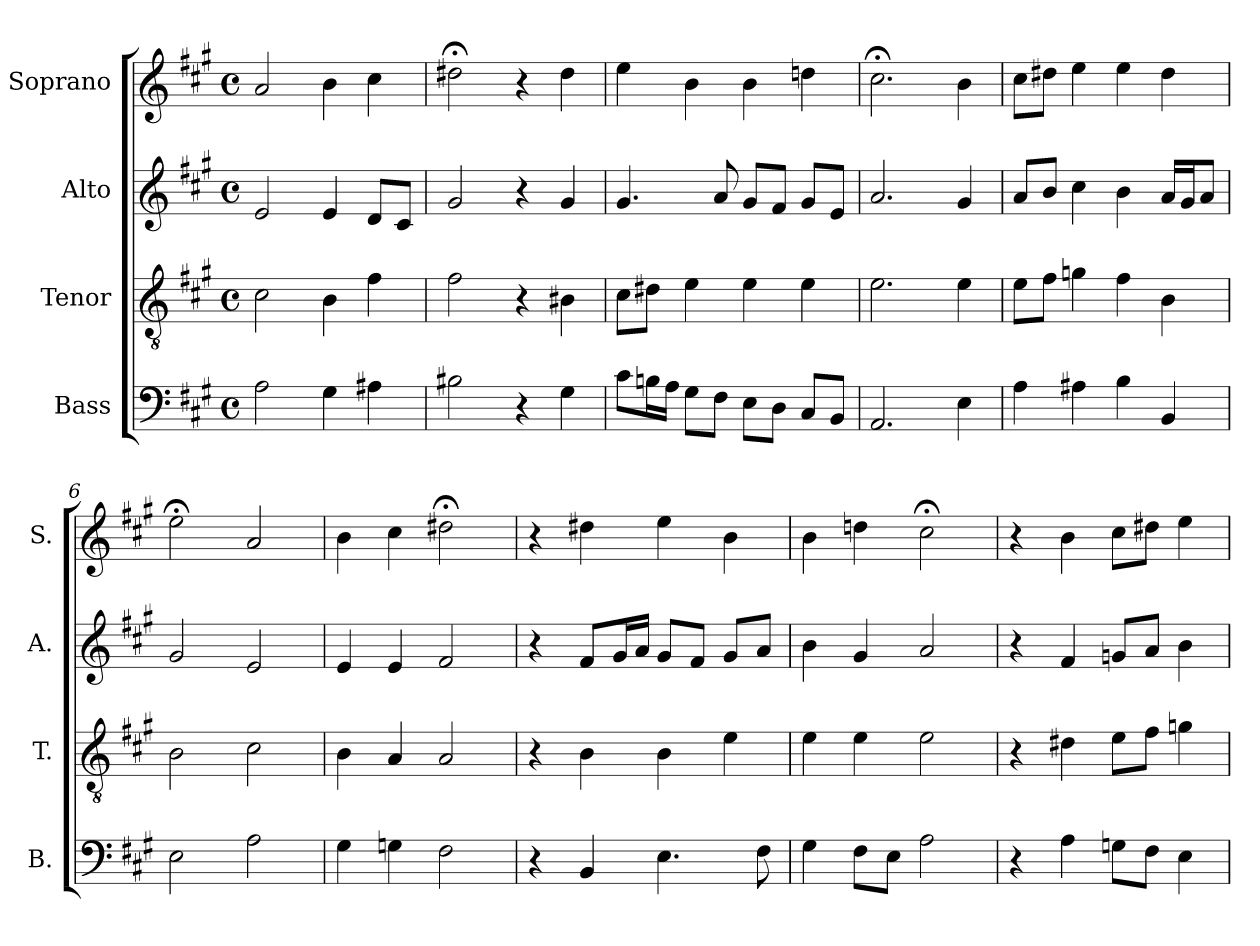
**kern	**kern	**kern	**kern
*part4	*part3	*part2	*part1
*staff4	*staff3	*staff2	*staff1
*I"Bass	*I"Tenor	*I"Alto	*I"Soprano
*I'B.	*I'T.	*I'A.	*I'S.
*clefF4	*clefGv2	*clefG2	*clefG2
*k[f#c#g#]	*k[f#c#g#]	*k[f#c#g#]	*k[f#c#g#]
*A:	*A:	*A:	*A:
*M4/4	*M4/4	*M4/4	*M4/4
*met(c)	*met(c)	*met(c)	*met(c)
=1	=1	=1	=1
2A\	2c#\	2e/	2a/
4G#\	4B\	4e/	4b\
4A#X\	4f#\	8d/L	4cc#\
.	.	8c#/J	.
=2	=2	=2	=2
2B#X\	2f#\	2g#/	2dd#X;<\
4r	4r	4r	4r
4G#\	4B#X\	4g#/	4dd#\
=3	=3	=3	=3
8c#\L	8c#\L	4.g#/	4ee\
16Bn\L	8d#X\J	.	.
16A\JJ	.	.	.
8G#\L	4e\	.	4b\
8F#\J	.	8a/	.
8E\L	4e\	8g#/L	4b\
8D\J	.	8f#/J	.
8C#/L	4e\	8g#/L	4ddn\
8BB/J	.	8e/J	.
=4	=4	=4	=4
2.AA/	2.e\	2.a/	2.cc#;<\
4E\	4e\	4g#/	4b\
=5	=5	=5	=5
4A\	8e\L	8a/L	8cc#\L
.	8f#\J	8b/J	8dd#X\J
4A#X\	4gn\	4cc#\	4ee\
4B\	4f#\	4b\	4ee\
4BB/	4B\	16a/LL	4dd#\
.	.	16g#/J	.
.	.	8a/J	.
!!LO:LB:g=z
=6	=6	=6	=6
2E\	2B\	2g#/	2ee;<\
2A\	2c#\	2e/	2a/
=7	=7	=7	=7
4G#\	4B\	4e/	4b\
4Gn\	4A/	4e/	4cc#\
2F#\	2A/	2f#/	2dd#X;<\
=8	=8	=8	=8
4r	4r	4r	4r
4BB/	4B\	8f#/L	4dd#X\
.	.	16g#/L	.
.	.	16a/JJ	.
4.E\	4B\	8g#/L	4ee\
.	.	8f#/J	.
.	4e\	8g#/L	4b\
8F#\	.	8a/J	.
=9	=9	=9	=9
4G#\	4e\	4b\	4b\
8F#\L	4e\	4g#/	4ddn\
8E\J	.	.	.
2A\	2e\	2a/	2cc#;<\
=10	=10	=10	=10
4r	4r	4r	4r
4A\	4d#X\	4f#/	4b\
8Gn\L	8e\L	8gn/L	8cc#\L
8F#\J	8f#\J	8a/J	8dd#X\J
4E\	4gn\	4b\	4ee\
=	=	=	=
*-	*-	*-	*-
